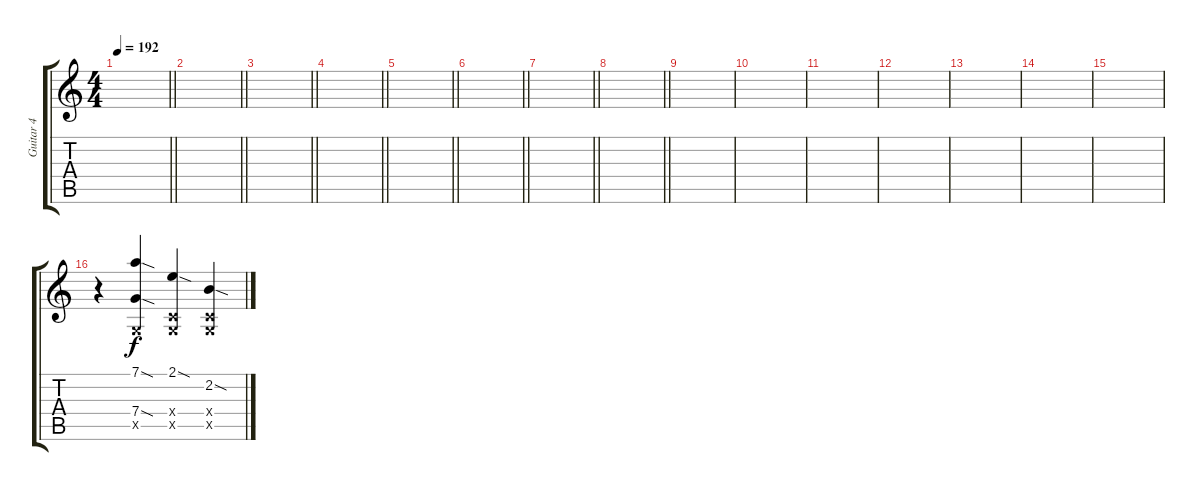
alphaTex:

\track ("Guitar 4" "Guitar 4") {instrument distortionguitar}
\staff {score tabs}
\tuning (D4 A3 F3 C3 G2 C2) {hide}
\ts (4 4)
\tempo 192
\clef g2
\barLineRight lightlight
\ks c
|
\barLineRight lightlight
|
\barLineRight lightlight
|
\barLineRight lightlight
|
\barLineRight lightlight
|
\barLineRight lightlight
|
\barLineRight lightlight
|
\barLineRight lightlight
|
|
|
|
|
|
|
|
r.4 (7.1{sod} 7.4{sod} 0.5{x}).4 (2.1{sod} 0.4{x} 0.5{x}).4 (2.2{sod} 0.4{x} 0.5{x}).4
